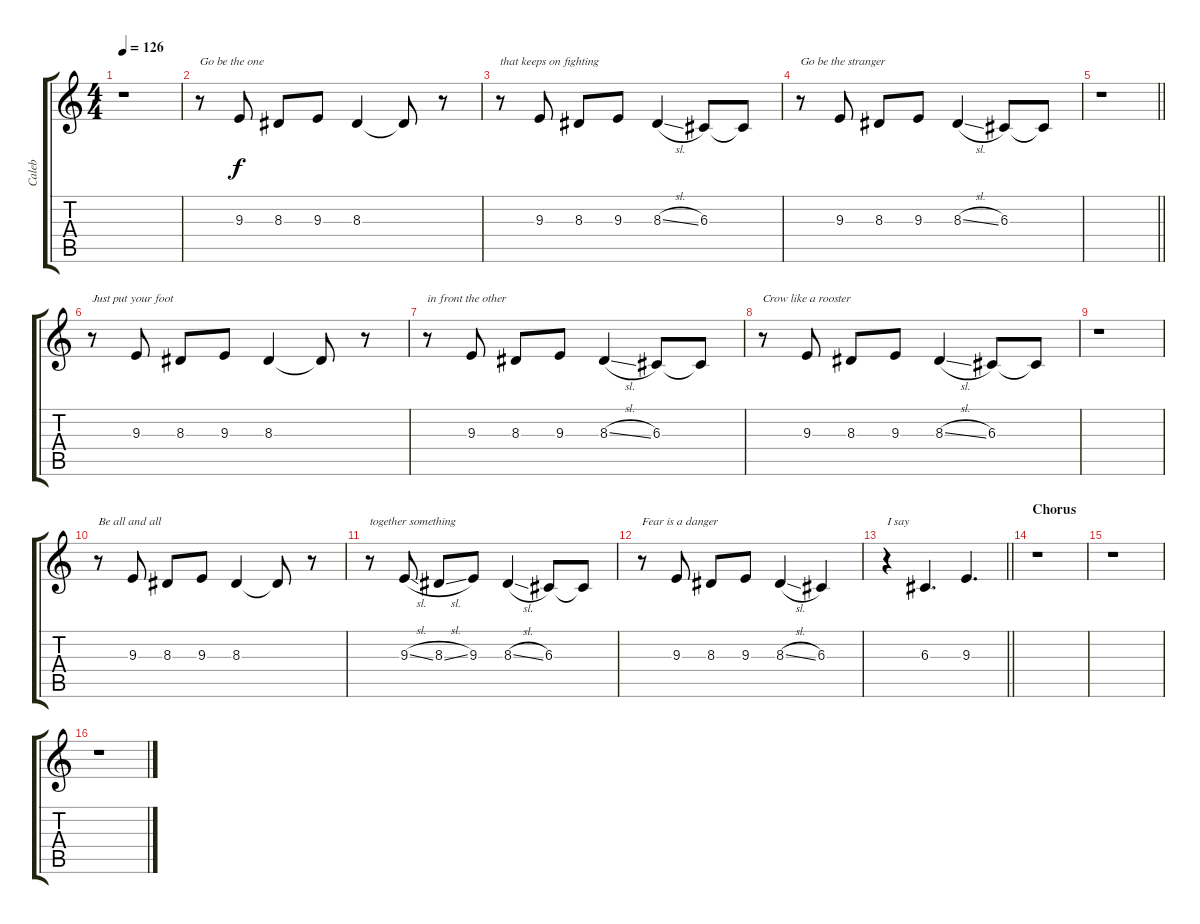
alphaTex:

\track ("Caleb" "Caleb") {instrument flute}
\staff {score tabs}
\tuning (E4 B3 G3 D3 A2 E2) {hide}
\ts (4 4)
\tempo 126
\clef g2
\ks c
r.1{dy f} |
r.8{txt "Go be the one"} 9.3.8 8.3.8 9.3.8 8.3.4 8.3{t}.8 r.8 |
r.8{txt "that keeps on fighting"} 9.3.8 8.3.8 9.3.8 8.3{sl}.4 6.3.8 6.3{t}.8 |
r.8{txt "Go be the stranger"} 9.3.8 8.3.8 9.3.8 8.3{sl}.4 6.3.8 6.3{t}.8 |
\barLineRight lightlight
r.1 |
\section ("" "")
r.8{txt "Just put your foot"} 9.3.8 8.3.8 9.3.8 8.3.4 8.3{t}.8 r.8 |
r.8{txt "in front the other"} 9.3.8 8.3.8 9.3.8 8.3{sl}.4 6.3.8 6.3{t}.8 |
r.8{txt "Crow like a rooster"} 9.3.8 8.3.8 9.3.8 8.3{sl}.4 6.3.8 6.3{t}.8 |
r.1 |
r.8{txt "Be all and all"} 9.3.8 8.3.8 9.3.8 8.3.4 8.3{t}.8 r.8 |
r.8{txt "together something"} 9.3{sl}.8 8.3{sl}.8 9.3.8 8.3{sl}.4 6.3.8 6.3{t}.8 |
r.8{txt "Fear is a danger "} 9.3.8 8.3.8 9.3.8 8.3{sl}.4 6.3.4 |
\barLineRight lightlight
r.4{txt "I say"} 6.3.4{d} 9.3.4{d} |
\section ("" "Chorus")
r.1 |
r.1 |
r.1
